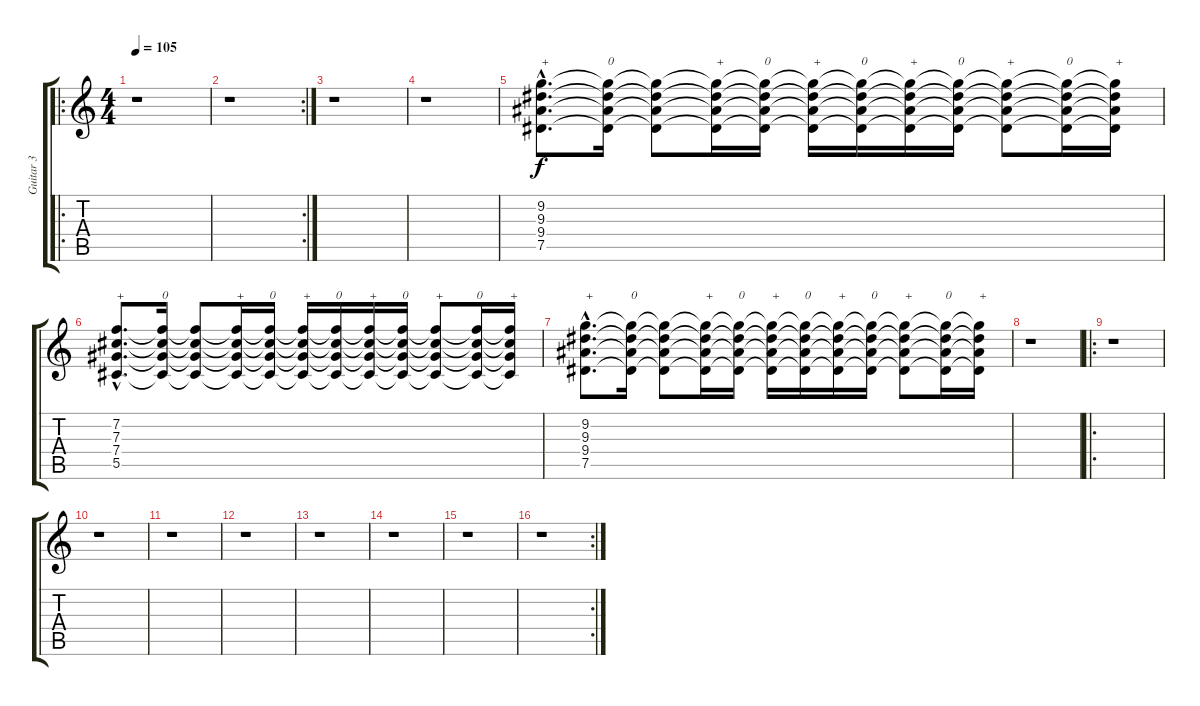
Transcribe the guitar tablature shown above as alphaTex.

\track ("Guitar 3" "Guitar 3") {instrument overdrivenguitar}
\staff {score tabs}
\tuning (Eb4 Bb3 Gb3 Db3 Ab2 Eb2) {hide}
\ro
\ts (4 4)
\tempo 105
\clef g2
\ks c
r.1{dy f instrument overdrivenguitar} |
\rc 2
r.1 |
r.1 |
r.1 |
(9.2{hac} 9.3{hac} 9.4{hac} 7.5{hac}).8{d txt "+"} (9.2{t} 9.3{t} 9.4{t} 7.5{t}).16{txt "0"} (9.2{t} 9.3{t} 9.4{t} 7.5{t}).8 (9.2{t} 9.3{t} 9.4{t} 7.5{t}).16{txt "+"} (9.2{t} 9.3{t} 9.4{t} 7.5{t}).16{txt "0"} (9.2{t} 9.3{t} 9.4{t} 7.5{t}).16{txt "+"} (9.2{t} 9.3{t} 9.4{t} 7.5{t}).16{txt "0"} (9.2{t} 9.3{t} 9.4{t} 7.5{t}).16{txt "+"} (9.2{t} 9.3{t} 9.4{t} 7.5{t}).16{txt "0"} (9.2{t} 9.3{t} 9.4{t} 7.5{t}).8{txt "+"} (9.2{t} 9.3{t} 9.4{t} 7.5{t}).16{txt "0"} (9.2{t} 9.3{t} 9.4{t} 7.5{t}).16{txt "+"} |
(7.2{hac} 7.3{hac} 7.4{hac} 5.5{hac}).8{d txt "+"} (7.2{t} 7.3{t} 7.4{t} 5.5{t}).16{txt "0"} (7.2{t} 7.3{t} 7.4{t} 5.5{t}).8 (7.2{t} 7.3{t} 7.4{t} 5.5{t}).16{txt "+"} (7.2{t} 7.3{t} 7.4{t} 5.5{t}).16{txt "0"} (7.2{t} 7.3{t} 7.4{t} 5.5{t}).16{txt "+"} (7.2{t} 7.3{t} 7.4{t} 5.5{t}).16{txt "0"} (7.2{t} 7.3{t} 7.4{t} 5.5{t}).16{txt "+"} (7.2{t} 7.3{t} 7.4{t} 5.5{t}).16{txt "0"} (7.2{t} 7.3{t} 7.4{t} 5.5{t}).8{txt "+"} (7.2{t} 7.3{t} 7.4{t} 5.5{t}).16{txt "0"} (7.2{t} 7.3{t} 7.4{t} 5.5{t}).16{txt "+"} |
(9.2{hac} 9.3{hac} 9.4{hac} 7.5{hac}).8{d txt "+"} (9.2{t} 9.3{t} 9.4{t} 7.5{t}).16{txt "0"} (9.2{t} 9.3{t} 9.4{t} 7.5{t}).8 (9.2{t} 9.3{t} 9.4{t} 7.5{t}).16{txt "+"} (9.2{t} 9.3{t} 9.4{t} 7.5{t}).16{txt "0"} (9.2{t} 9.3{t} 9.4{t} 7.5{t}).16{txt "+"} (9.2{t} 9.3{t} 9.4{t} 7.5{t}).16{txt "0"} (9.2{t} 9.3{t} 9.4{t} 7.5{t}).16{txt "+"} (9.2{t} 9.3{t} 9.4{t} 7.5{t}).16{txt "0"} (9.2{t} 9.3{t} 9.4{t} 7.5{t}).8{txt "+"} (9.2{t} 9.3{t} 9.4{t} 7.5{t}).16{txt "0"} (9.2{t} 9.3{t} 9.4{t} 7.5{t}).16{txt "+"} |
r.1 |
\ro
r.1 |
r.1 |
r.1 |
r.1 |
r.1 |
r.1 |
r.1 |
\rc 2
r.1
